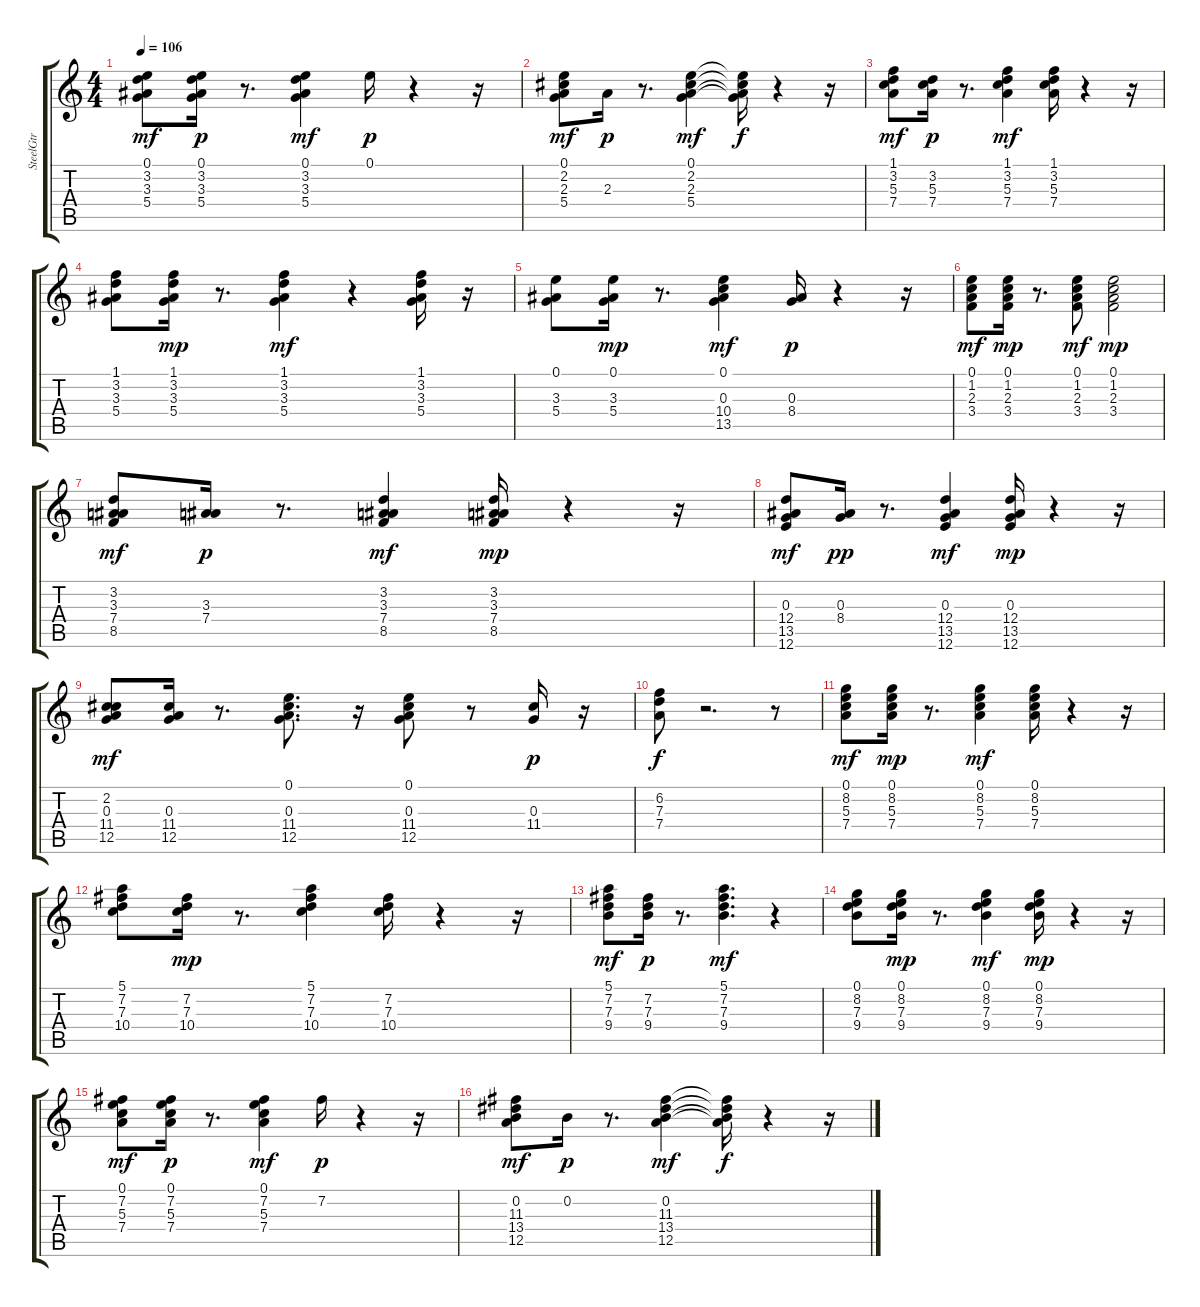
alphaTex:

\track ("SteelGtr" "SteelGtr") {instrument acousticguitarsteel}
\staff {score tabs}
\tuning (E4 B3 G3 D3 A2 E2) {hide}
\ts (4 4)
\tempo 106
\clef g2
\ks c
(0.1 3.2 3.3 5.4).8{dy mf} (0.1 3.2 3.3 5.4).16{dy p} r.8{d} (0.1 3.2 3.3 5.4).4{dy mf} 0.1.16{dy p} r.4 r.16 |
(0.1 2.2 2.3 5.4).8{dy mf} 2.3.16{dy p} r.8{d} (0.1 2.2 2.3 5.4).4{dy mf} (0.1{t} 2.2{t} 2.3{t} 5.4{t}).16{dy f} r.4 r.16 |
(1.1 3.2 5.3 7.4).8{dy mf} (3.2 5.3 7.4).16{dy p} r.8{d} (1.1 3.2 5.3 7.4).4{dy mf} (1.1 3.2 5.3 7.4).16 r.4 r.16 |
(1.1 3.2 3.3 5.4).8 (1.1 3.2 3.3 5.4).16{dy mp} r.8{d} (1.1 3.2 3.3 5.4).4{dy mf} r.4 (1.1 3.2 3.3 5.4).16 r.16 |
(0.1 3.3 5.4).8 (0.1 3.3 5.4).16{dy mp} r.8{d} (0.1 0.3 10.4 13.5).4{dy mf} (0.3 8.4).16{dy p} r.4 r.16 |
(0.1 1.2 2.3 3.4).8{dy mf} (0.1 1.2 2.3 3.4).16{dy mp} r.8{d} (0.1 1.2 2.3 3.4).8{dy mf} (0.1 1.2 2.3 3.4).2{dy mp} |
(3.2 3.3 7.4 8.5).8{dy mf} (3.3 7.4).16{dy p} r.8{d} (3.2 3.3 7.4 8.5).4{dy mf} (3.2 3.3 7.4 8.5).16{dy mp} r.4 r.16 |
(0.3 12.4 13.5 12.6).8{dy mf} (0.3 8.4).16{dy pp} r.8{d} (0.3 12.4 13.5 12.6).4{dy mf} (0.3 12.4 13.5 12.6).16{dy mp} r.4 r.16 |
(2.2 0.3 11.4 12.5).8{dy mf} (0.3 11.4 12.5).16 r.8{d} (0.1 0.3 11.4 12.5).8{d} r.16 (0.1 0.3 11.4 12.5).8 r.8 (0.3 11.4).16{dy p} r.16 |
(6.2 7.3 7.4).8{dy f} r.2{d} r.8 |
(0.1 8.2 5.3 7.4).8{dy mf} (0.1 8.2 5.3 7.4).16{dy mp} r.8{d} (0.1 8.2 5.3 7.4).4{dy mf} (0.1 8.2 5.3 7.4).16 r.4 r.16 |
(5.1 7.2 7.3 10.4).8 (7.2 7.3 10.4).16{dy mp} r.8{d} (5.1 7.2 7.3 10.4).4 (7.2 7.3 10.4).16 r.4 r.16 |
(5.1 7.2 7.3 9.4).8{dy mf} (7.2 7.3 9.4).16{dy p} r.8{d} (5.1 7.2 7.3 9.4).4{d dy mf} r.4 |
(0.1 8.2 7.3 9.4).8 (0.1 8.2 7.3 9.4).16{dy mp} r.8{d} (0.1 8.2 7.3 9.4).4{dy mf} (0.1 8.2 7.3 9.4).16{dy mp} r.4 r.16 |
(0.1 7.2 5.3 7.4).8{dy mf} (0.1 7.2 5.3 7.4).16{dy p} r.8{d} (0.1 7.2 5.3 7.4).4{dy mf} 7.2.16{dy p} r.4 r.16 |
(0.2 11.3 13.4 12.5).8{dy mf} 0.2.16{dy p} r.8{d} (0.2 11.3 13.4 12.5).4{dy mf} (0.2{t} 11.3{t} 13.4{t} 12.5{t}).16{dy f} r.4 r.16
